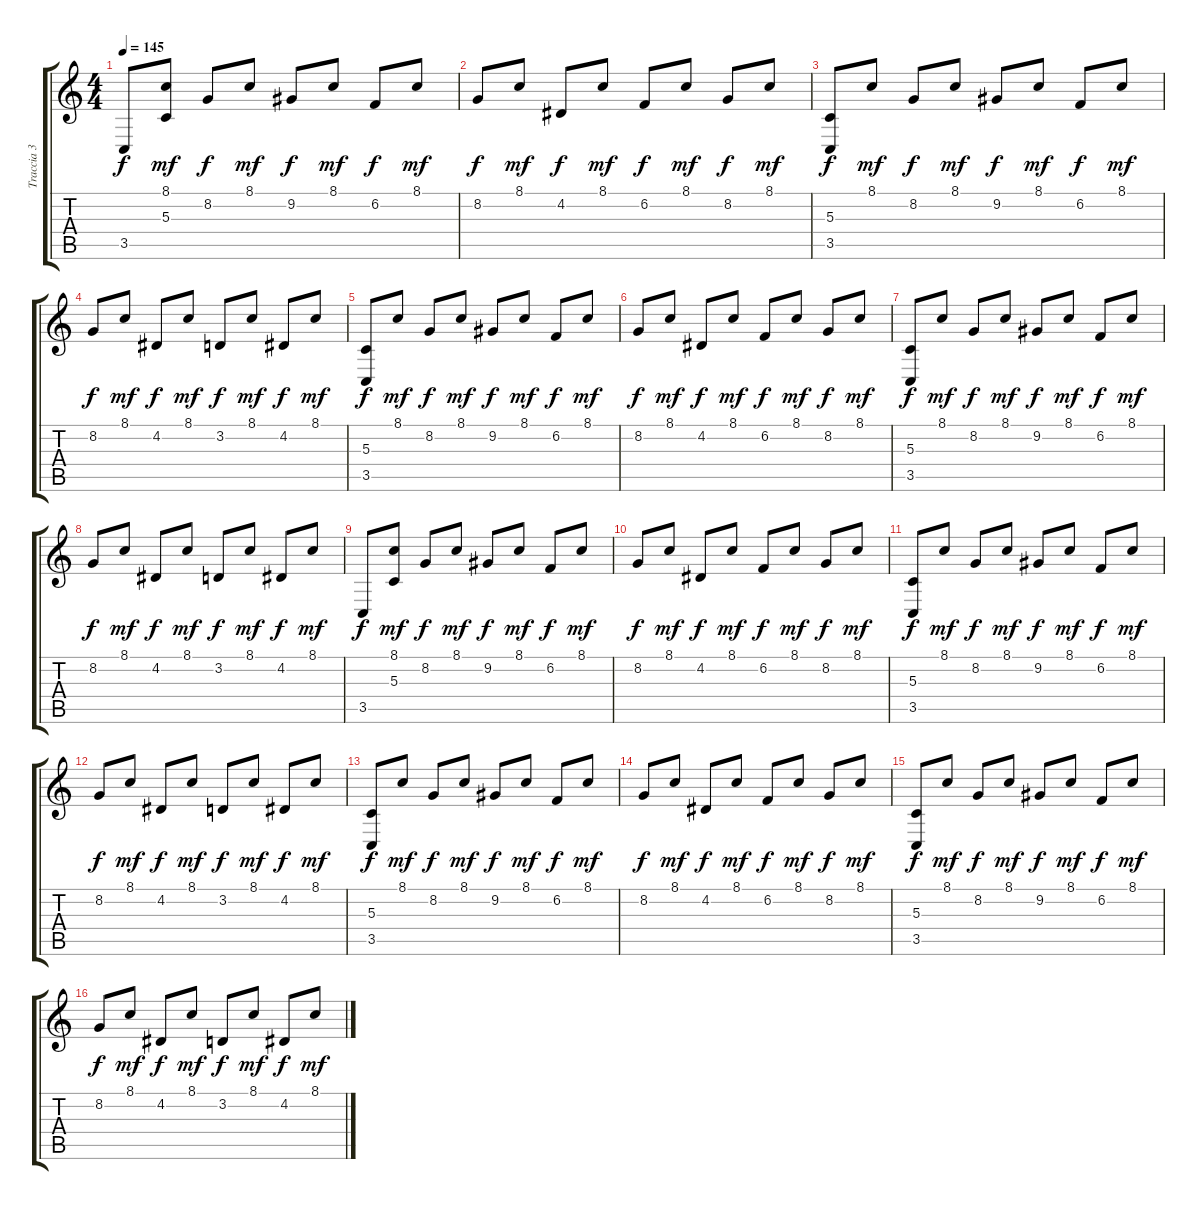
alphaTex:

\track ("Traccia 3" "Traccia 3") {instrument churchorgan}
\staff {score tabs}
\tuning (E4 B3 G3 D3 A2 E2) {hide}
\ts (4 4)
\tempo 145
\clef g2
\ks c
3.5.8{dy f instrument churchorgan} (8.1 5.3).8{dy mf} 8.2.8{dy f} 8.1.8{dy mf} 9.2.8{dy f} 8.1.8{dy mf} 6.2.8{dy f} 8.1.8{dy mf} |
8.2.8{dy f} 8.1.8{dy mf} 4.2.8{dy f} 8.1.8{dy mf} 6.2.8{dy f} 8.1.8{dy mf} 8.2.8{dy f} 8.1.8{dy mf} |
(5.3 3.5).8{dy f} 8.1.8{dy mf} 8.2.8{dy f} 8.1.8{dy mf} 9.2.8{dy f} 8.1.8{dy mf} 6.2.8{dy f} 8.1.8{dy mf} |
8.2.8{dy f} 8.1.8{dy mf} 4.2.8{dy f} 8.1.8{dy mf} 3.2.8{dy f} 8.1.8{dy mf} 4.2.8{dy f} 8.1.8{dy mf} |
(5.3 3.5).8{dy f} 8.1.8{dy mf} 8.2.8{dy f} 8.1.8{dy mf} 9.2.8{dy f} 8.1.8{dy mf} 6.2.8{dy f} 8.1.8{dy mf} |
8.2.8{dy f} 8.1.8{dy mf} 4.2.8{dy f} 8.1.8{dy mf} 6.2.8{dy f} 8.1.8{dy mf} 8.2.8{dy f} 8.1.8{dy mf} |
(5.3 3.5).8{dy f} 8.1.8{dy mf} 8.2.8{dy f} 8.1.8{dy mf} 9.2.8{dy f} 8.1.8{dy mf} 6.2.8{dy f} 8.1.8{dy mf} |
8.2.8{dy f} 8.1.8{dy mf} 4.2.8{dy f} 8.1.8{dy mf} 3.2.8{dy f} 8.1.8{dy mf} 4.2.8{dy f} 8.1.8{dy mf} |
3.5.8{dy f} (8.1 5.3).8{dy mf} 8.2.8{dy f} 8.1.8{dy mf} 9.2.8{dy f} 8.1.8{dy mf} 6.2.8{dy f} 8.1.8{dy mf} |
8.2.8{dy f} 8.1.8{dy mf} 4.2.8{dy f} 8.1.8{dy mf} 6.2.8{dy f} 8.1.8{dy mf} 8.2.8{dy f} 8.1.8{dy mf} |
(5.3 3.5).8{dy f} 8.1.8{dy mf} 8.2.8{dy f} 8.1.8{dy mf} 9.2.8{dy f} 8.1.8{dy mf} 6.2.8{dy f} 8.1.8{dy mf} |
8.2.8{dy f} 8.1.8{dy mf} 4.2.8{dy f} 8.1.8{dy mf} 3.2.8{dy f} 8.1.8{dy mf} 4.2.8{dy f} 8.1.8{dy mf} |
(5.3 3.5).8{dy f} 8.1.8{dy mf} 8.2.8{dy f} 8.1.8{dy mf} 9.2.8{dy f} 8.1.8{dy mf} 6.2.8{dy f} 8.1.8{dy mf} |
8.2.8{dy f} 8.1.8{dy mf} 4.2.8{dy f} 8.1.8{dy mf} 6.2.8{dy f} 8.1.8{dy mf} 8.2.8{dy f} 8.1.8{dy mf} |
(5.3 3.5).8{dy f} 8.1.8{dy mf} 8.2.8{dy f} 8.1.8{dy mf} 9.2.8{dy f} 8.1.8{dy mf} 6.2.8{dy f} 8.1.8{dy mf} |
8.2.8{dy f} 8.1.8{dy mf} 4.2.8{dy f} 8.1.8{dy mf} 3.2.8{dy f} 8.1.8{dy mf} 4.2.8{dy f} 8.1.8{dy mf}
